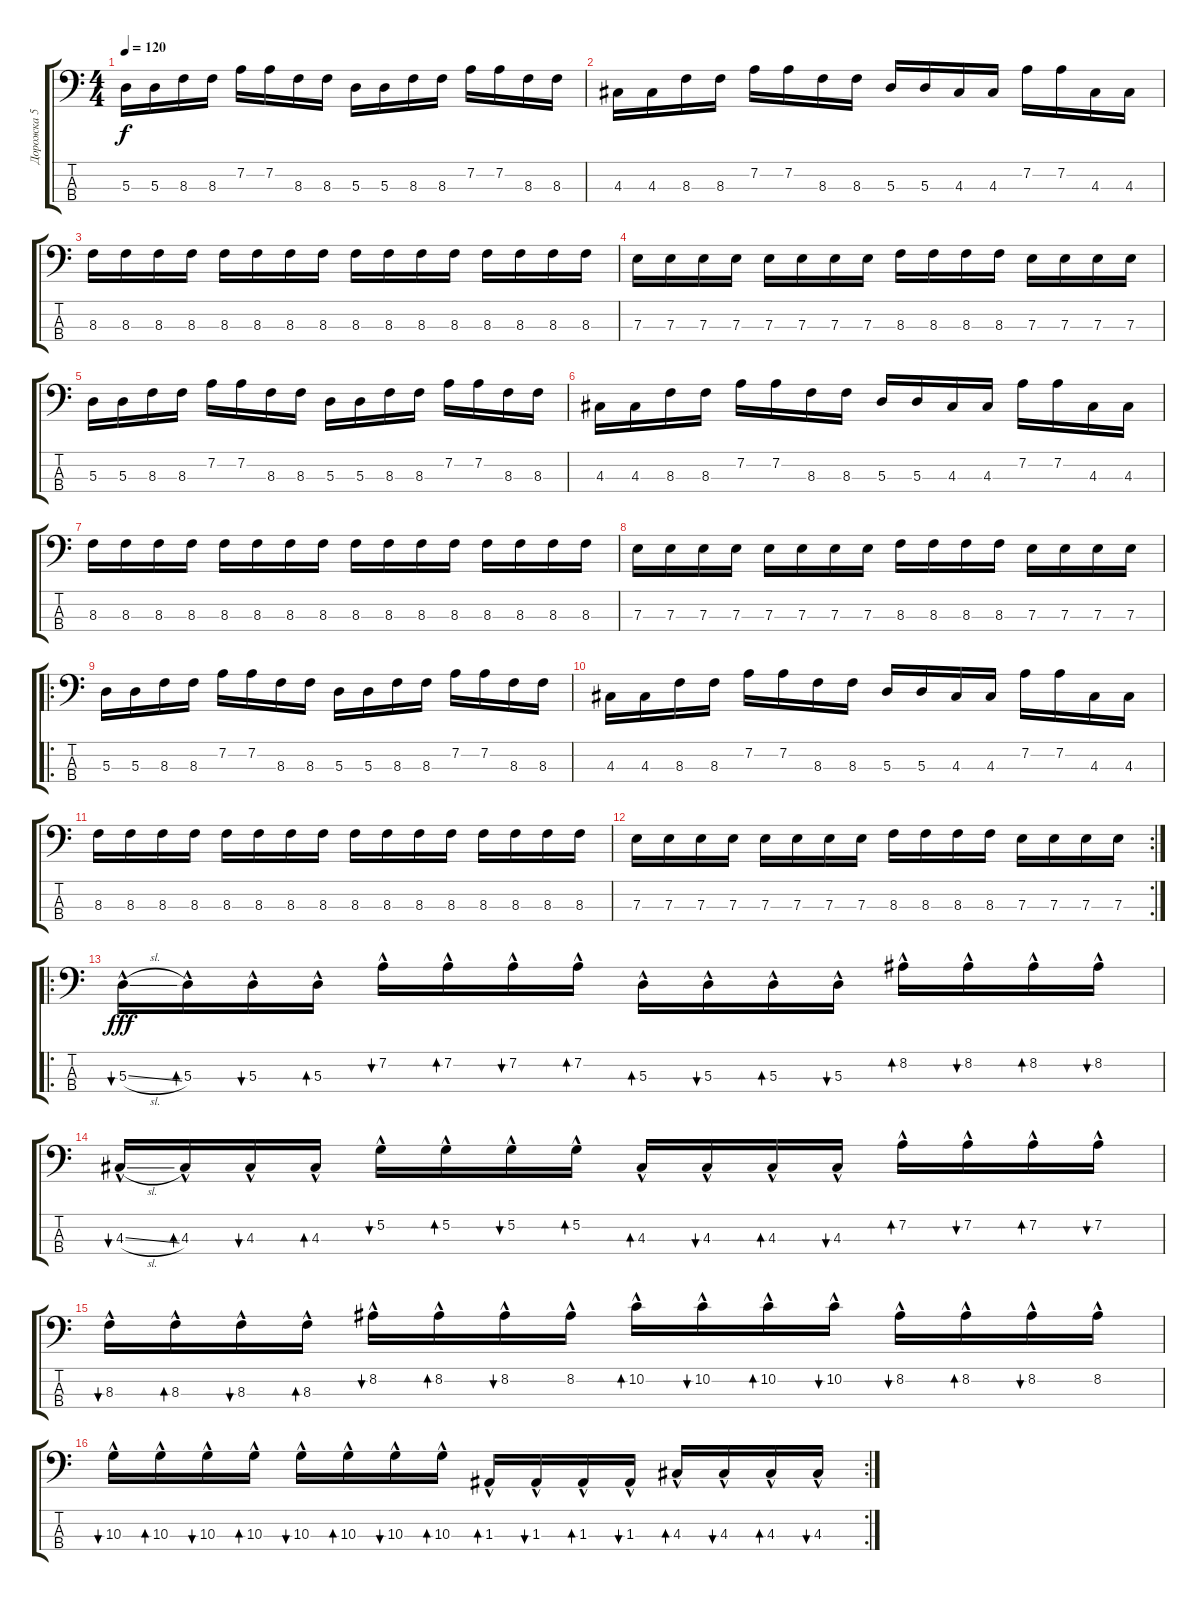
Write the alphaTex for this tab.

\track ("Дорожка 5" "Дорожка 5") {instrument fretlessbass}
\staff {score tabs}
\tuning (G2 D2 A1 D1) {hide}
\ts (4 4)
\tempo 120
\clef f4
\ks c
5.3.16{dy f instrument slapbass2} 5.3.16 8.3.16 8.3.16 7.2.16 7.2.16 8.3.16 8.3.16 5.3.16 5.3.16 8.3.16 8.3.16 7.2.16 7.2.16 8.3.16 8.3.16 |
4.3.16 4.3.16 8.3.16 8.3.16 7.2.16 7.2.16 8.3.16 8.3.16 5.3.16 5.3.16 4.3.16 4.3.16 7.2.16 7.2.16 4.3.16 4.3.16 |
8.3.16 8.3.16 8.3.16 8.3.16 8.3.16 8.3.16 8.3.16 8.3.16 8.3.16 8.3.16 8.3.16 8.3.16 8.3.16 8.3.16 8.3.16 8.3.16 |
7.3.16 7.3.16 7.3.16 7.3.16 7.3.16 7.3.16 7.3.16 7.3.16 8.3.16 8.3.16 8.3.16 8.3.16 7.3.16 7.3.16 7.3.16 7.3.16 |
5.3.16{volume 16 instrument slapbass2} 5.3.16 8.3.16 8.3.16 7.2.16 7.2.16 8.3.16 8.3.16 5.3.16 5.3.16 8.3.16 8.3.16 7.2.16 7.2.16 8.3.16 8.3.16 |
4.3.16 4.3.16 8.3.16 8.3.16 7.2.16 7.2.16 8.3.16 8.3.16 5.3.16 5.3.16 4.3.16 4.3.16 7.2.16 7.2.16 4.3.16 4.3.16 |
8.3.16 8.3.16 8.3.16 8.3.16 8.3.16 8.3.16 8.3.16 8.3.16 8.3.16 8.3.16 8.3.16 8.3.16 8.3.16 8.3.16 8.3.16 8.3.16 |
7.3.16 7.3.16 7.3.16 7.3.16 7.3.16 7.3.16 7.3.16 7.3.16 8.3.16 8.3.16 8.3.16 8.3.16 7.3.16 7.3.16 7.3.16 7.3.16 |
\ro
5.3.16{volume 16 instrument slapbass2} 5.3.16 8.3.16 8.3.16 7.2.16 7.2.16 8.3.16 8.3.16 5.3.16 5.3.16 8.3.16 8.3.16 7.2.16 7.2.16 8.3.16 8.3.16 |
4.3.16 4.3.16 8.3.16 8.3.16 7.2.16 7.2.16 8.3.16 8.3.16 5.3.16 5.3.16 4.3.16 4.3.16 7.2.16 7.2.16 4.3.16 4.3.16 |
8.3.16 8.3.16 8.3.16 8.3.16 8.3.16 8.3.16 8.3.16 8.3.16 8.3.16 8.3.16 8.3.16 8.3.16 8.3.16 8.3.16 8.3.16 8.3.16 |
\rc 2
7.3.16 7.3.16 7.3.16 7.3.16 7.3.16 7.3.16 7.3.16 7.3.16 8.3.16 8.3.16 8.3.16 8.3.16 7.3.16 7.3.16 7.3.16 7.3.16 |
\ro
5.3{sl hac}.16{bu 60 dy fff} 5.3{hac}.16{bd 60} 5.3{hac}.16{bu 60} 5.3{hac}.16{bd 60} 7.2{hac}.16{bu 60} 7.2{hac}.16{bd 60} 7.2{hac}.16{bu 60} 7.2{hac}.16{bd 60} 5.3{hac}.16{bd 60} 5.3{hac}.16{bu 60} 5.3{hac}.16{bd 60} 5.3{hac}.16{bu 60} 8.2{hac}.16{bd 60} 8.2{hac}.16{bu 60} 8.2{hac}.16{bd 60} 8.2{hac}.16{bu 60} |
4.3{sl hac}.16{bu 60} 4.3{hac}.16{bd 60} 4.3{hac}.16{bu 60} 4.3{hac}.16{bd 60} 5.2{hac}.16{bu 60} 5.2{hac}.16{bd 60} 5.2{hac}.16{bu 60} 5.2{hac}.16{bd 60} 4.3{hac}.16{bd 60} 4.3{hac}.16{bu 60} 4.3{hac}.16{bd 60} 4.3{hac}.16{bu 60} 7.2{hac}.16{bd 60} 7.2{hac}.16{bu 60} 7.2{hac}.16{bd 60} 7.2{hac}.16{bu 60} |
8.3{hac}.16{bu 60} 8.3{hac}.16{bd 60} 8.3{hac}.16{bu 60} 8.3{hac}.16{bd 60} 8.2{hac}.16{bu 60} 8.2{hac}.16{bd 60} 8.2{hac}.16{bu 60} 8.2{hac}.16 10.2{hac}.16{bd 60} 10.2{hac}.16{bu 60} 10.2{hac}.16{bd 60} 10.2{hac}.16{bu 60} 8.2{hac}.16{bu 60} 8.2{hac}.16{bd 60} 8.2{hac}.16{bu 60} 8.2{hac}.16 |
\rc 2
10.3{hac}.16{bu 60} 10.3{hac}.16{bd 60} 10.3{hac}.16{bu 60} 10.3{hac}.16{bd 60} 10.3{hac}.16{bu 60} 10.3{hac}.16{bd 60} 10.3{hac}.16{bu 60} 10.3{hac}.16{bd 60} 1.3{hac}.16{bd 60} 1.3{hac}.16{bu 60} 1.3{hac}.16{bd 60} 1.3{hac}.16{bu 60} 4.3{hac}.16{bd 60} 4.3{hac}.16{bu 60} 4.3{hac}.16{bd 60} 4.3{hac}.16{bu 60}
